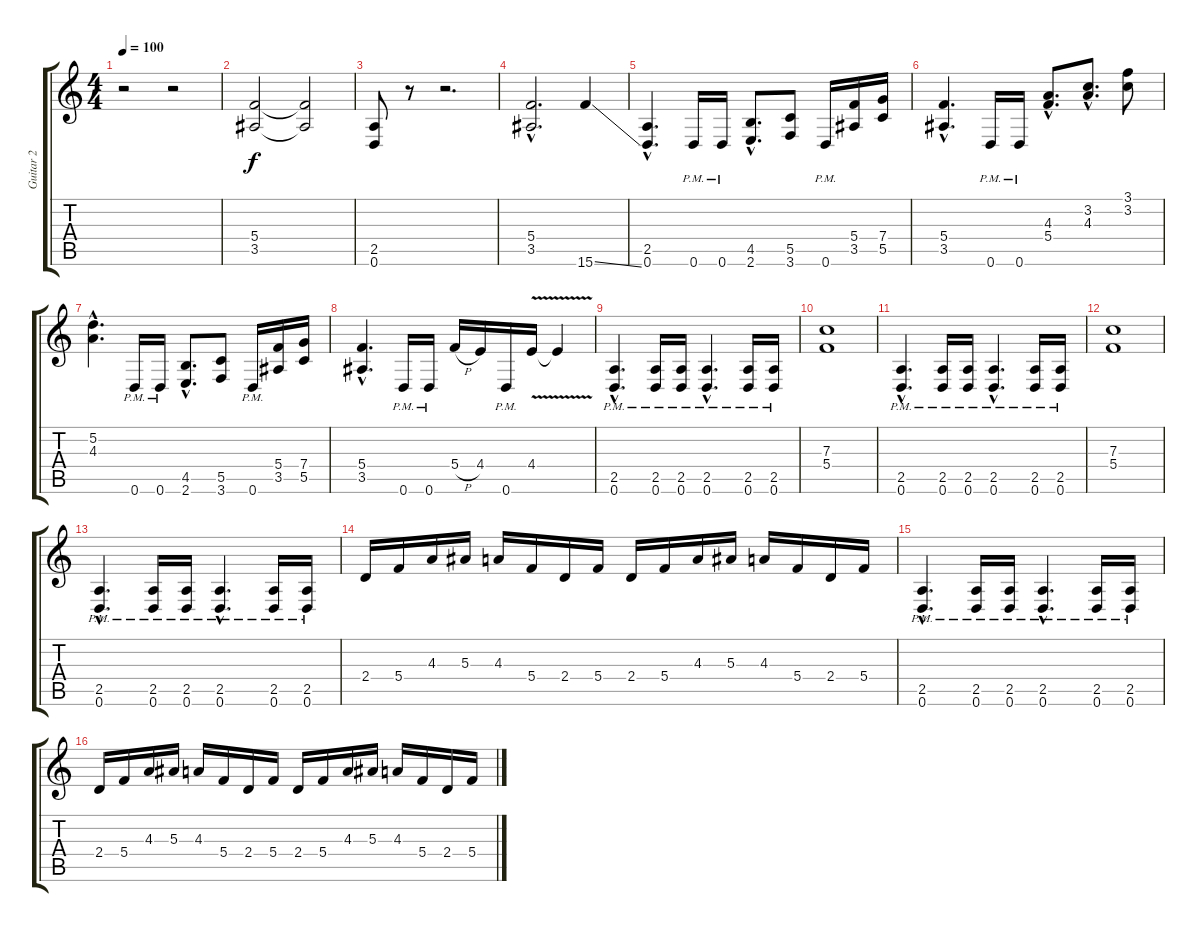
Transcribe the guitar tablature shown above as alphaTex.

\track ("Guitar 2" "Guitar 2") {instrument distortionguitar}
\staff {score tabs}
\tuning (D4 A3 F3 C3 G2 D2) {hide}
\ts (4 4)
\tempo 100
\clef g2
\ks c
r.2{dy f instrument distortionguitar} r.2 |
(5.4 3.5).2 (5.4{t} 3.5{t}).2 |
(2.5 0.6).8 r.8 r.2{d} |
(5.4{hac} 3.5{hac}).2{d} 15.6{ss}.4 |
(2.5{hac} 0.6{hac}).4{d} 0.6{pm}.16 0.6{pm}.16 (4.5{hac} 2.6{hac}).8{d} (5.5 3.6).8 0.6{pm}.16 (5.4 3.5).16 (7.4 5.5).16 |
(5.4{hac} 3.5{hac}).4{d} 0.6{pm}.16 0.6{pm}.16 (4.3{hac} 5.4{hac}).8{d} (3.2{hac} 4.3{hac}).8{d} (3.1 3.2).8 |
(5.2{hac} 4.3{hac}).4{d} 0.6{pm}.16 0.6{pm}.16 (4.5{hac} 2.6{hac}).8{d} (5.5 3.6).8 0.6{pm}.16 (5.4 3.5).16 (7.4 5.5).16 |
(5.4{hac} 3.5{hac}).4{d} 0.6{pm}.16 0.6{pm}.16 5.4{h}.16 4.4.16 0.6{pm}.16 4.4{v}.16 4.4{t}.4 |
(2.5{hac pm} 0.6{hac pm}).4{d} (2.5{pm} 0.6{pm}).16 (2.5{pm} 0.6{pm}).16 (2.5{hac pm} 0.6{hac pm}).4{d} (2.5{pm} 0.6{pm}).16 (2.5{pm} 0.6{pm}).16 |
(7.3 5.4).1 |
(2.5{hac pm} 0.6{hac pm}).4{d} (2.5{pm} 0.6{pm}).16 (2.5{pm} 0.6{pm}).16 (2.5{hac pm} 0.6{hac pm}).4{d} (2.5{pm} 0.6{pm}).16 (2.5{pm} 0.6{pm}).16 |
(7.3 5.4).1 |
(2.5{hac pm} 0.6{hac pm}).4{d} (2.5{pm} 0.6{pm}).16 (2.5{pm} 0.6{pm}).16 (2.5{hac pm} 0.6{hac pm}).4{d} (2.5{pm} 0.6{pm}).16 (2.5{pm} 0.6{pm}).16 |
2.4.16 5.4.16 4.3.16 5.3.16 4.3.16 5.4.16 2.4.16 5.4.16 2.4.16 5.4.16 4.3.16 5.3.16 4.3.16 5.4.16 2.4.16 5.4.16 |
(2.5{hac pm} 0.6{hac pm}).4{d} (2.5{pm} 0.6{pm}).16 (2.5{pm} 0.6{pm}).16 (2.5{hac pm} 0.6{hac pm}).4{d} (2.5{pm} 0.6{pm}).16 (2.5{pm} 0.6{pm}).16 |
2.4.16 5.4.16 4.3.16 5.3.16 4.3.16 5.4.16 2.4.16 5.4.16 2.4.16 5.4.16 4.3.16 5.3.16 4.3.16 5.4.16 2.4.16 5.4.16
